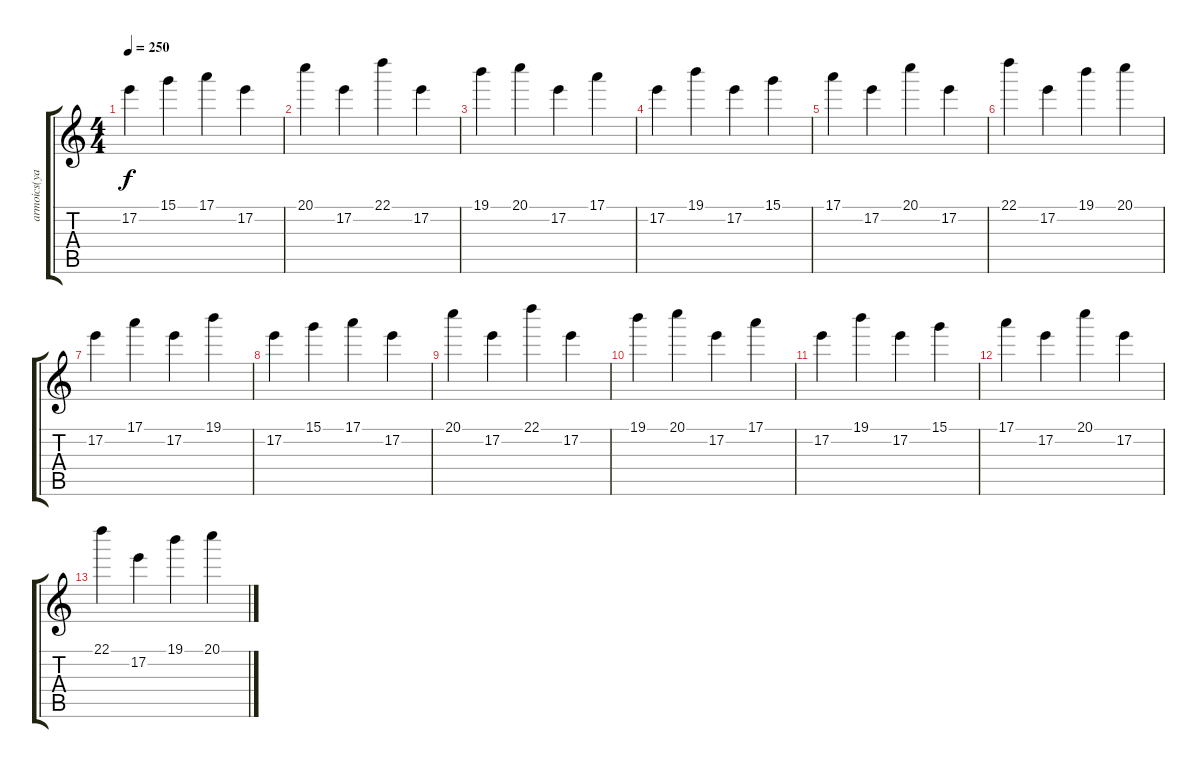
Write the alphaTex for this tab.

\track ("armoics(ya-ha)" "armoics(ya") {instrument guitarharmonics}
\staff {score tabs}
\tuning (E4 B3 G3 D3 A2 E2) {hide}
\ts (4 4)
\tempo 250
\clef g2
\ks c
17.2.4{dy f} 15.1.4 17.1.4 17.2.4 |
20.1.4 17.2.4 22.1.4 17.2.4 |
19.1.4 20.1.4 17.2.4 17.1.4 |
17.2.4 19.1.4 17.2.4 15.1.4 |
17.1.4 17.2.4 20.1.4 17.2.4 |
22.1.4 17.2.4 19.1.4 20.1.4 |
17.2.4 17.1.4 17.2.4 19.1.4 |
17.2.4 15.1.4 17.1.4 17.2.4 |
20.1.4 17.2.4 22.1.4 17.2.4 |
19.1.4 20.1.4 17.2.4 17.1.4 |
17.2.4 19.1.4 17.2.4 15.1.4 |
17.1.4 17.2.4 20.1.4 17.2.4 |
22.1.4 17.2.4 19.1.4 20.1.4
